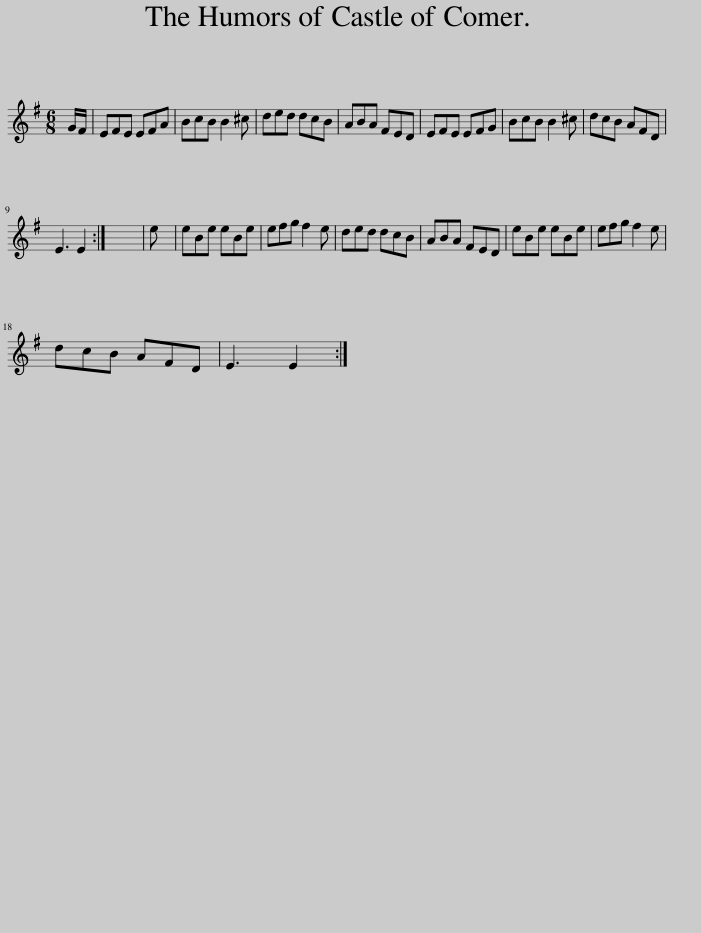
X:1
L:1/8
M:6/8
I:linebreak $
K:Emin
V:1 treble
V:1
 G/F/ | EFE EFA | BcB B2 ^c | ded dcB | ABA FED | %5
 EFE EFG | BcB B2 ^c | dcB AFD |$ E3 E2 :| x6 | %10
 e | eBe eBe | efg f2 e | ded dcB | ABA FED | %15
 eBe eBe | efg f2 e |$ dcB AFD | E3 E2 :| %19
